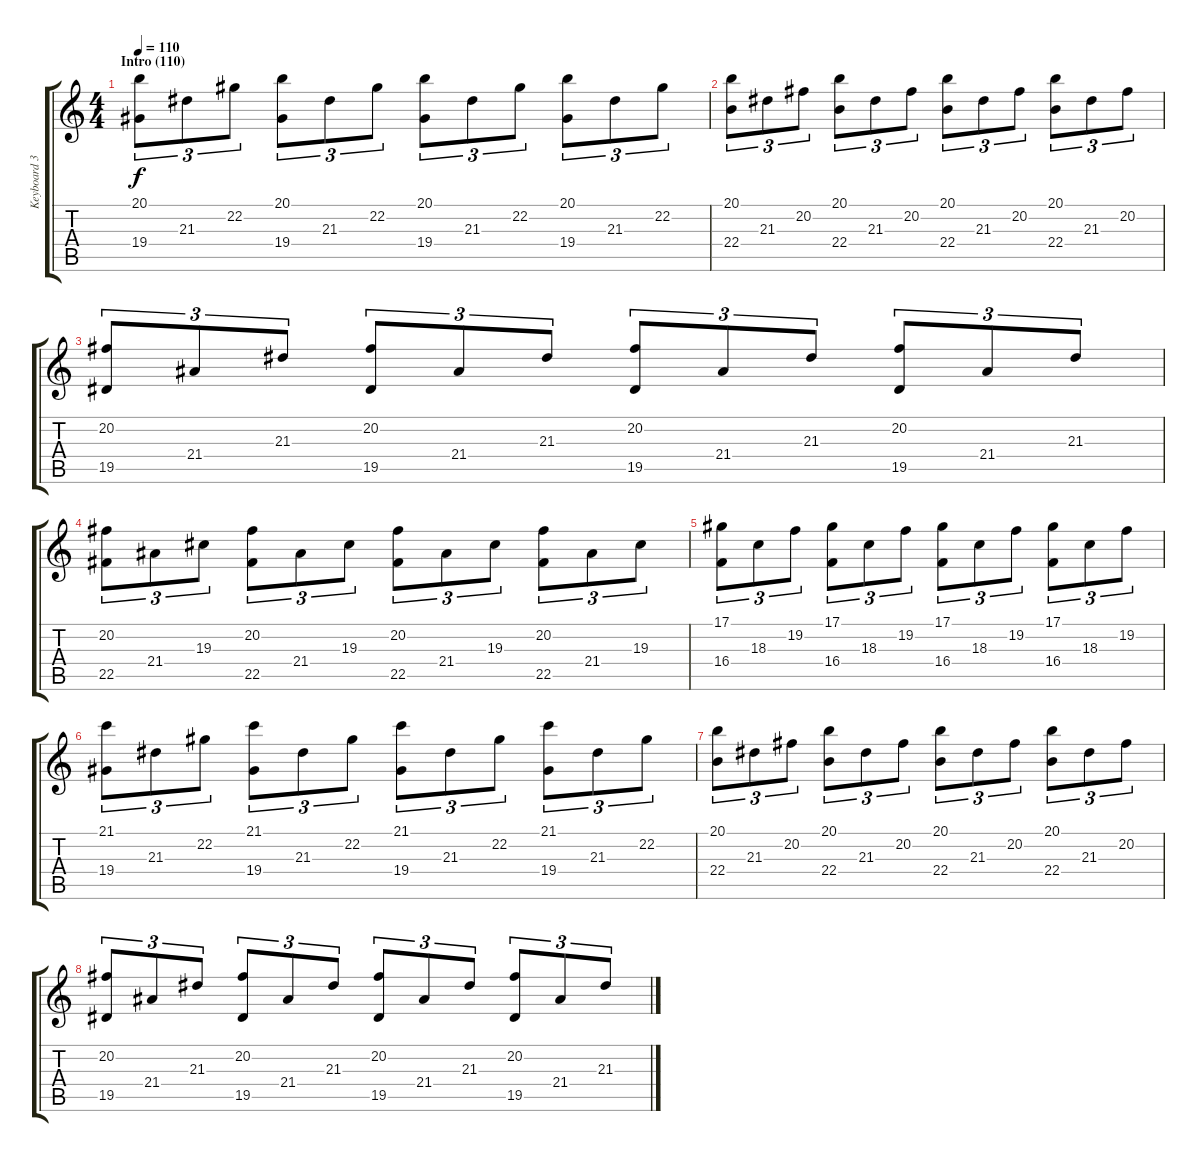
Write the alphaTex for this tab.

\track ("Keyboard 3" "Keyboard 3") {instrument acousticgrandpiano}
\staff {score tabs}
\tuning (Eb4 Bb3 Gb3 Db3 Ab2 Eb2) {hide}
\ts (4 4)
\section ("" "Intro (110)")
\tempo 110
\clef g2
\ks c
(20.1 19.4).8{tu (3 2) dy f volume 11 instrument acousticgrandpiano} 21.3.8{tu (3 2)} 22.2.8{tu (3 2)} (20.1 19.4).8{tu (3 2)} 21.3.8{tu (3 2)} 22.2.8{tu (3 2)} (20.1 19.4).8{tu (3 2)} 21.3.8{tu (3 2)} 22.2.8{tu (3 2)} (20.1 19.4).8{tu (3 2)} 21.3.8{tu (3 2)} 22.2.8{tu (3 2)} |
(20.1 22.4).8{tu (3 2)} 21.3.8{tu (3 2)} 20.2.8{tu (3 2)} (20.1 22.4).8{tu (3 2)} 21.3.8{tu (3 2)} 20.2.8{tu (3 2)} (20.1 22.4).8{tu (3 2)} 21.3.8{tu (3 2)} 20.2.8{tu (3 2)} (20.1 22.4).8{tu (3 2)} 21.3.8{tu (3 2)} 20.2.8{tu (3 2)} |
(20.2 19.5).8{tu (3 2)} 21.4.8{tu (3 2)} 21.3.8{tu (3 2)} (20.2 19.5).8{tu (3 2)} 21.4.8{tu (3 2)} 21.3.8{tu (3 2)} (20.2 19.5).8{tu (3 2)} 21.4.8{tu (3 2)} 21.3.8{tu (3 2)} (20.2 19.5).8{tu (3 2)} 21.4.8{tu (3 2)} 21.3.8{tu (3 2)} |
(20.2 22.5).8{tu (3 2)} 21.4.8{tu (3 2)} 19.3.8{tu (3 2)} (20.2 22.5).8{tu (3 2)} 21.4.8{tu (3 2)} 19.3.8{tu (3 2)} (20.2 22.5).8{tu (3 2)} 21.4.8{tu (3 2)} 19.3.8{tu (3 2)} (20.2 22.5).8{tu (3 2)} 21.4.8{tu (3 2)} 19.3.8{tu (3 2)} |
(17.1 16.4).8{tu (3 2)} 18.3.8{tu (3 2)} 19.2.8{tu (3 2)} (17.1 16.4).8{tu (3 2)} 18.3.8{tu (3 2)} 19.2.8{tu (3 2)} (17.1 16.4).8{tu (3 2)} 18.3.8{tu (3 2)} 19.2.8{tu (3 2)} (17.1 16.4).8{tu (3 2)} 18.3.8{tu (3 2)} 19.2.8{tu (3 2)} |
(21.1 19.4).8{tu (3 2)} 21.3.8{tu (3 2)} 22.2.8{tu (3 2)} (21.1 19.4).8{tu (3 2)} 21.3.8{tu (3 2)} 22.2.8{tu (3 2)} (21.1 19.4).8{tu (3 2)} 21.3.8{tu (3 2)} 22.2.8{tu (3 2)} (21.1 19.4).8{tu (3 2)} 21.3.8{tu (3 2)} 22.2.8{tu (3 2)} |
(20.1 22.4).8{tu (3 2)} 21.3.8{tu (3 2)} 20.2.8{tu (3 2)} (20.1 22.4).8{tu (3 2)} 21.3.8{tu (3 2)} 20.2.8{tu (3 2)} (20.1 22.4).8{tu (3 2)} 21.3.8{tu (3 2)} 20.2.8{tu (3 2)} (20.1 22.4).8{tu (3 2)} 21.3.8{tu (3 2)} 20.2.8{tu (3 2)} |
(20.2 19.5).8{tu (3 2)} 21.4.8{tu (3 2)} 21.3.8{tu (3 2)} (20.2 19.5).8{tu (3 2)} 21.4.8{tu (3 2)} 21.3.8{tu (3 2)} (20.2 19.5).8{tu (3 2)} 21.4.8{tu (3 2)} 21.3.8{tu (3 2)} (20.2 19.5).8{tu (3 2)} 21.4.8{tu (3 2)} 21.3.8{tu (3 2)}
